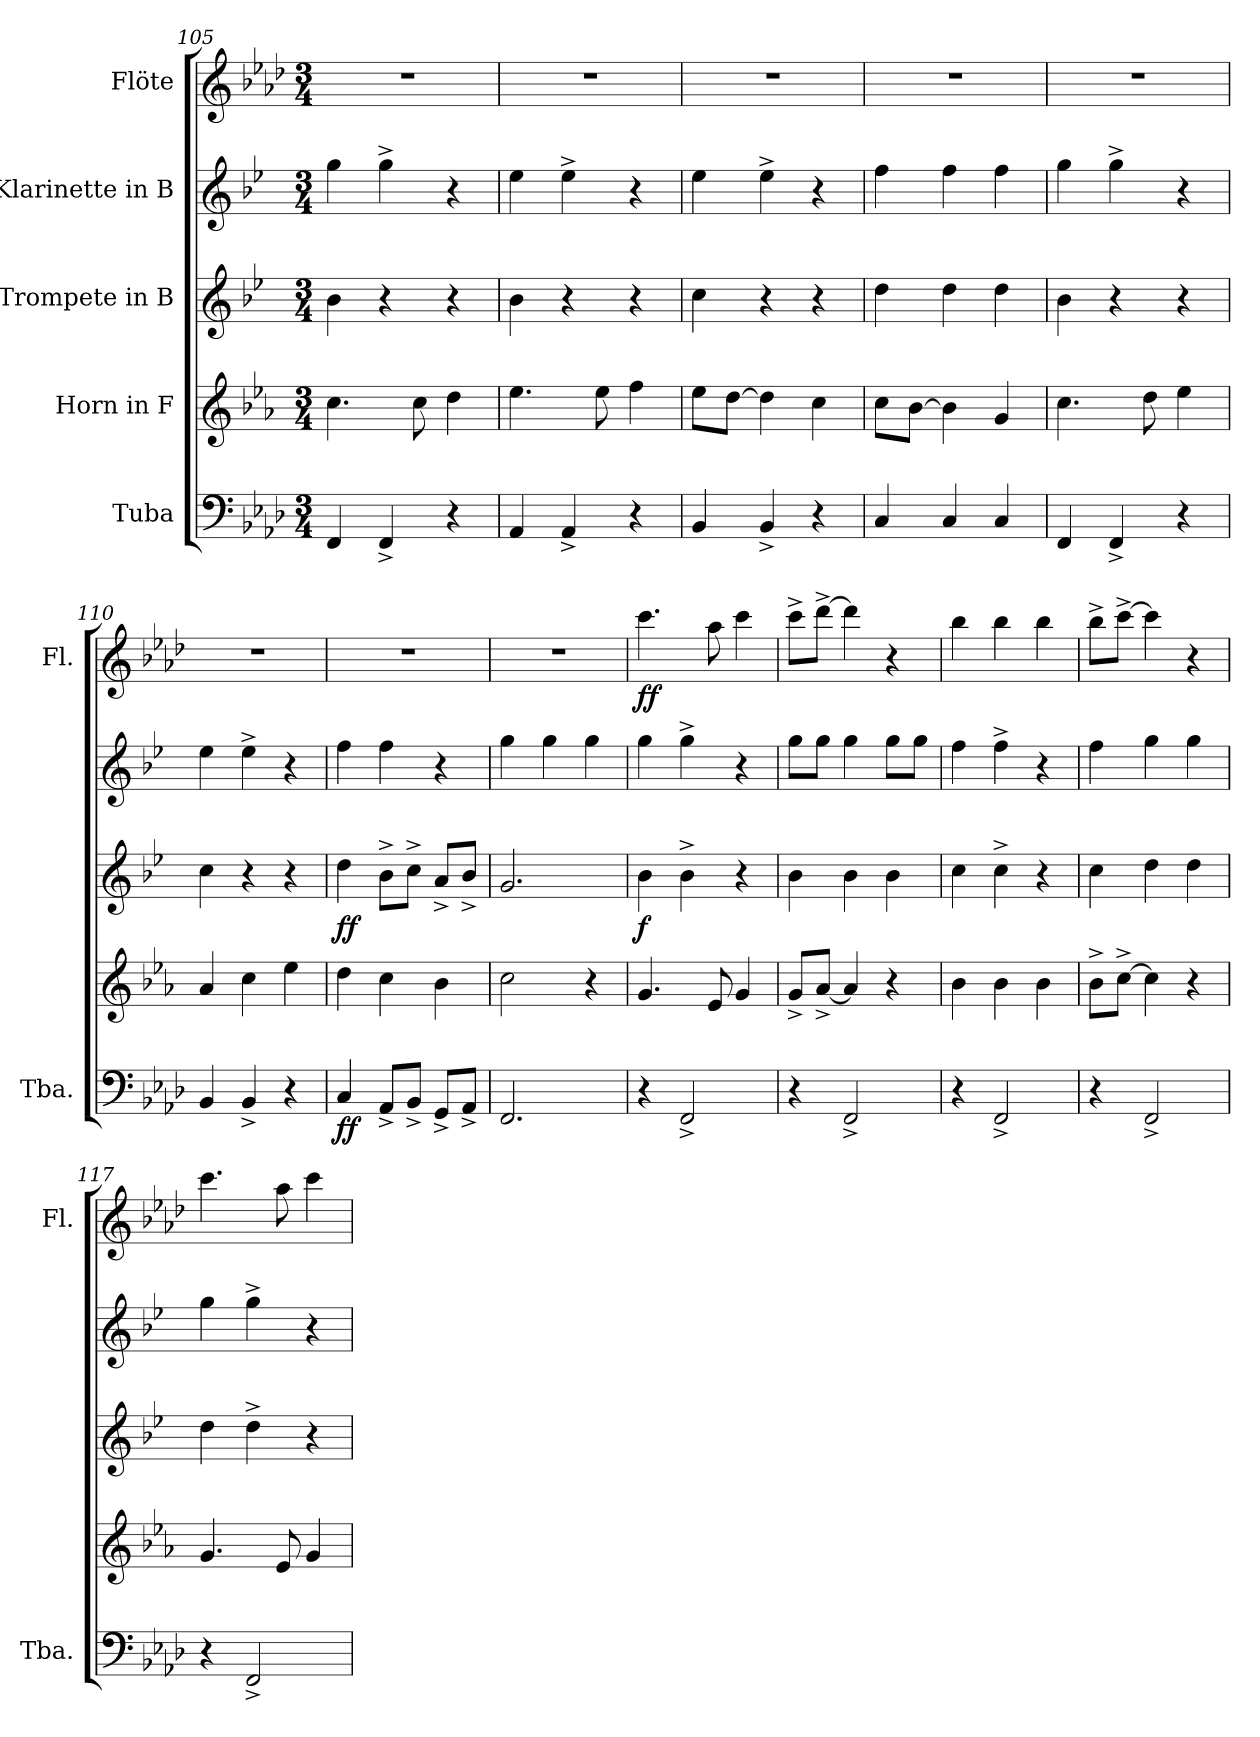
**kern	**dynam	**kern	**kern	**dynam	**kern	**kern	**dynam
*part5	*part5	*part4	*part3	*part3	*part2	*part1	*part1
*staff5	*staff5	*staff4	*staff3	*staff3	*staff2	*staff1	*staff1
*I"Tuba	*	*I"Horn in F	*I"Trompete in B	*	*I"Klarinette in B	*I"Flöte	*
*I'Tba.	*	*	*	*	*	*I'Fl.	*
*clefF4	*	*clefG2	*clefG2	*	*clefG2	*clefG2	*
*	*	*ITrd4c7	*ITrd1c2	*	*ITrd1c2	*	*
*k[b-e-a-d-]	*	*k[b-e-a-d-]	*k[b-e-a-d-]	*	*k[b-e-a-d-]	*k[b-e-a-d-]	*
*M3/4	*	*M3/4	*M3/4	*	*M3/4	*M3/4	*
=105	=105	=105	=105	=105	=105	=105	=105
4FF/	.	4.f\	4a-\	.	4ff\	2.r	.
4FF^/	.	.	4r	.	4ff^\	.	.
.	.	8f\	.	.	.	.	.
4r	.	4g\	4r	.	4r	.	.
=106	=106	=106	=106	=106	=106	=106	=106
4AA-/	.	4.a-\	4a-\	.	4dd-\	2.r	.
4AA-^/	.	.	4r	.	4dd-^\	.	.
.	.	8a-\	.	.	.	.	.
4r	.	4b-\	4r	.	4r	.	.
=107	=107	=107	=107	=107	=107	=107	=107
4BB-/	.	8a-\L	4b-\	.	4dd-\	2.r	.
.	.	[8g\J	.	.	.	.	.
4BB-^/	.	4g\]	4r	.	4dd-^\	.	.
4r	.	4f\	4r	.	4r	.	.
=108	=108	=108	=108	=108	=108	=108	=108
4C/	.	8f\L	4cc\	.	4ee-\	2.r	.
.	.	[8e-\J	.	.	.	.	.
4C/	.	4e-\]	4cc\	.	4ee-\	.	.
4C/	.	4c/	4cc\	.	4ee-\	.	.
=109	=109	=109	=109	=109	=109	=109	=109
4FF/	.	4.f\	4a-\	.	4ff\	2.r	.
4FF^/	.	.	4r	.	4ff^\	.	.
.	.	8g\	.	.	.	.	.
4r	.	4a-\	4r	.	4r	.	.
=110	=110	=110	=110	=110	=110	=110	=110
4BB-/	.	4d-/	4b-\	.	4dd-\	2.r	.
4BB-^/	.	4f\	4r	.	4dd-^\	.	.
4r	.	4a-\	4r	.	4r	.	.
!!LO:PB:g=z
=111	=111	=111	=111	=111	=111	=111	=111
!	!LO:DY:b	!	!	!LO:DY:b	!	!	!
4C/	ff	4g\	4cc\	ff	4ee-\	2.r	.
8AA-^/L	.	4f\	8a-^\L	.	4ee-\	.	.
8BB-^/J	.	.	8b-^\J	.	.	.	.
8GG^/L	.	4e-\	8g^/L	.	4r	.	.
8AA-^/J	.	.	8a-^/J	.	.	.	.
=112	=112	=112	=112	=112	=112	=112	=112
2.FF/	.	2f\	2.f/	.	4ff\	2.r	.
.	.	.	.	.	4ff\	.	.
.	.	4r	.	.	4ff\	.	.
=113	=113	=113	=113	=113	=113	=113	=113
!	!	!	!	!LO:DY:b	!	!	!LO:DY:b
4r	.	4.c/	4a-\	f	4ff\	4.ccc\	ff
2FF^/	.	.	4a-^\	.	4ff^\	.	.
.	.	8A-/	.	.	.	8aa-\	.
.	.	4c/	4r	.	4r	4ccc\	.
=114	=114	=114	=114	=114	=114	=114	=114
4r	.	8c^/L	4a-\	.	8ff\L	8ccc^\L	.
.	.	[8d-^/J	.	.	8ff\J	[8ddd-^\J	.
2FF^/	.	4d-/]	4a-\	.	4ff\	4ddd-\]	.
.	.	4r	4a-\	.	8ff\L	4r	.
.	.	.	.	.	8ff\J	.	.
=115	=115	=115	=115	=115	=115	=115	=115
4r	.	4e-\	4b-\	.	4ee-\	4bb-\	.
2FF^/	.	4e-\	4b-^\	.	4ee-^\	4bb-\	.
.	.	4e-\	4r	.	4r	4bb-\	.
=116	=116	=116	=116	=116	=116	=116	=116
4r	.	8e-^\L	4b-\	.	4ee-\	8bb-^\L	.
.	.	[8f^\J	.	.	.	[8ccc^\J	.
2FF^/	.	4f\]	4cc\	.	4ff\	4ccc\]	.
.	.	4r	4cc\	.	4ff\	4r	.
=117	=117	=117	=117	=117	=117	=117	=117
4r	.	4.c/	4cc\	.	4ff\	4.ccc\	.
2FF^/	.	.	4cc^\	.	4ff^\	.	.
.	.	8A-/	.	.	.	8aa-\	.
.	.	4c/	4r	.	4r	4ccc\	.
=	=	=	=	=	=	=	=
*-	*-	*-	*-	*-	*-	*-	*-
